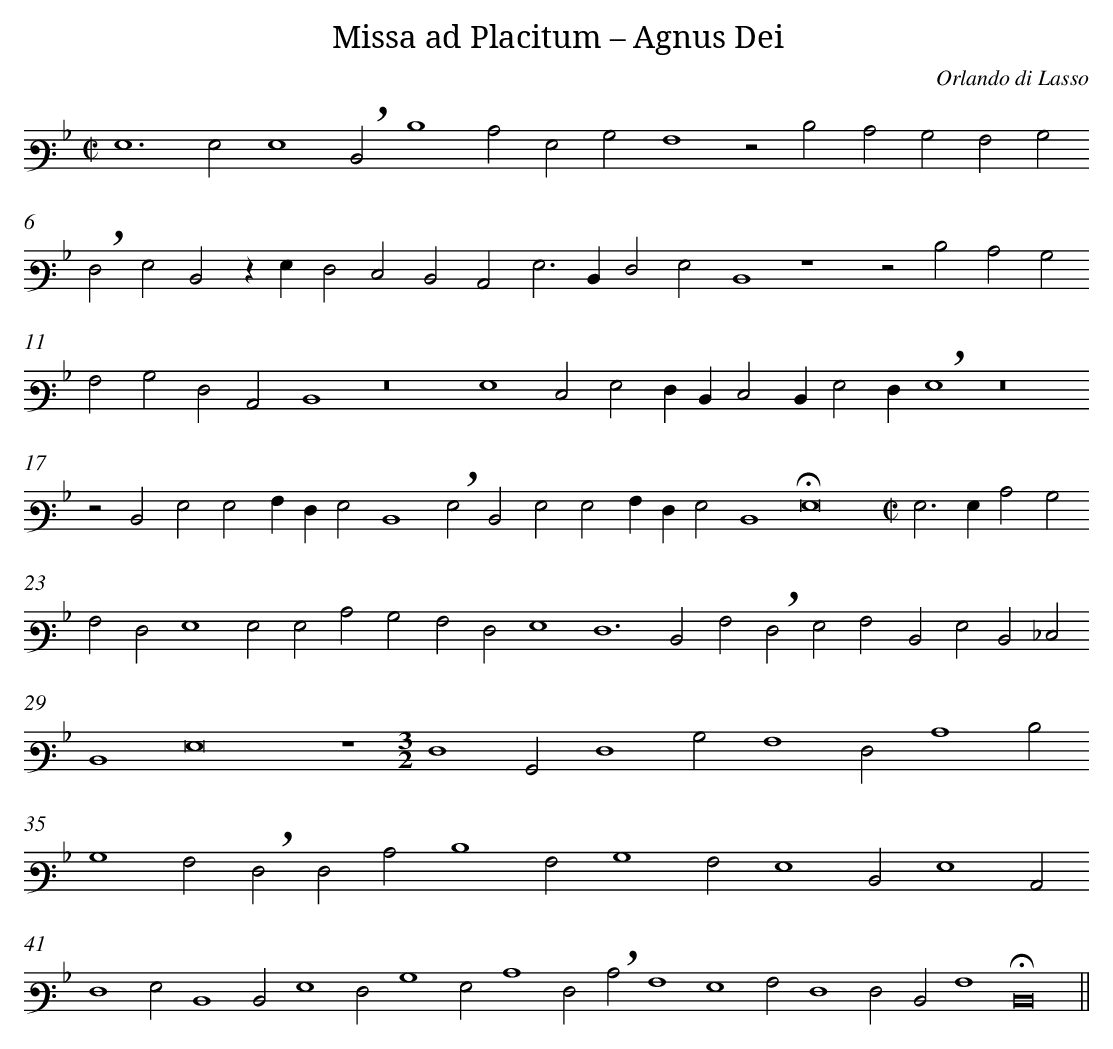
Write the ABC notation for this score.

X:1
T: Missa ad Placitum – Agnus Dei
C: Orlando di Lasso
L: 1/4
M: C|
K: F clef=F3
G,6G,2 [|]
G,4!breath!D,2D4 [|]
C2G,2B,2 [|]
A,4z2D2 [|]
C2B,2A,2B,2 [|]
!breath!F,2G,2D,2zG, [|]
F,2E,2D,2C,2 [|]
G,2>D,2F,2G,2 [|]
D,4z4 [|]
z2D2C2B,2 [|]
A,2B,2F,2C,2 [|]
D,4z8 [|]
G,4 [|]
E,2G,2F,D,E,2 [|]
D,G,2F,!breath!G,4 [|]
z8 [|]
z2D,2G,2G,2 [|]
A,F,G,2D,4 [|]
!breath!G,2D,2G,2G,2 [|]
A,F,G,2D,4 [|]
!fermata!G,8 [|]
[M:C|]G,2>G,2C2B,2 [|]
A,2F,2G,4 [|]
G,2G,2C2B,2 [|]
A,2F,2G,4 [|]
F,6D,2 [|]
A,2!breath!F,2G,2A,2 [|]
D,2G,2D,2_E,2 [|]
D,4G,8 [|]
z4 [|]
[M:3/2]F,4B,,2 [|]
F,4B,2 [|]
A,4F,2 [|]
C4D2 [|]
B,4A,2 [|]
!breath!F,2F,2C2 [|]
D4A,2 [|]
B,4A,2 [|]
G,4D,2 [|]
G,4C,2 [|]
F,4G,2 [|]
D,4D,2 [|]
G,4F,2 [|]
B,4G,2 [|]
C4F,2 [|]
!breath!C2A,4 [|]
G,4A,2 [|]
F,4F,2 [|]
D,2A,4 [|]
!fermata!D,8 ||
